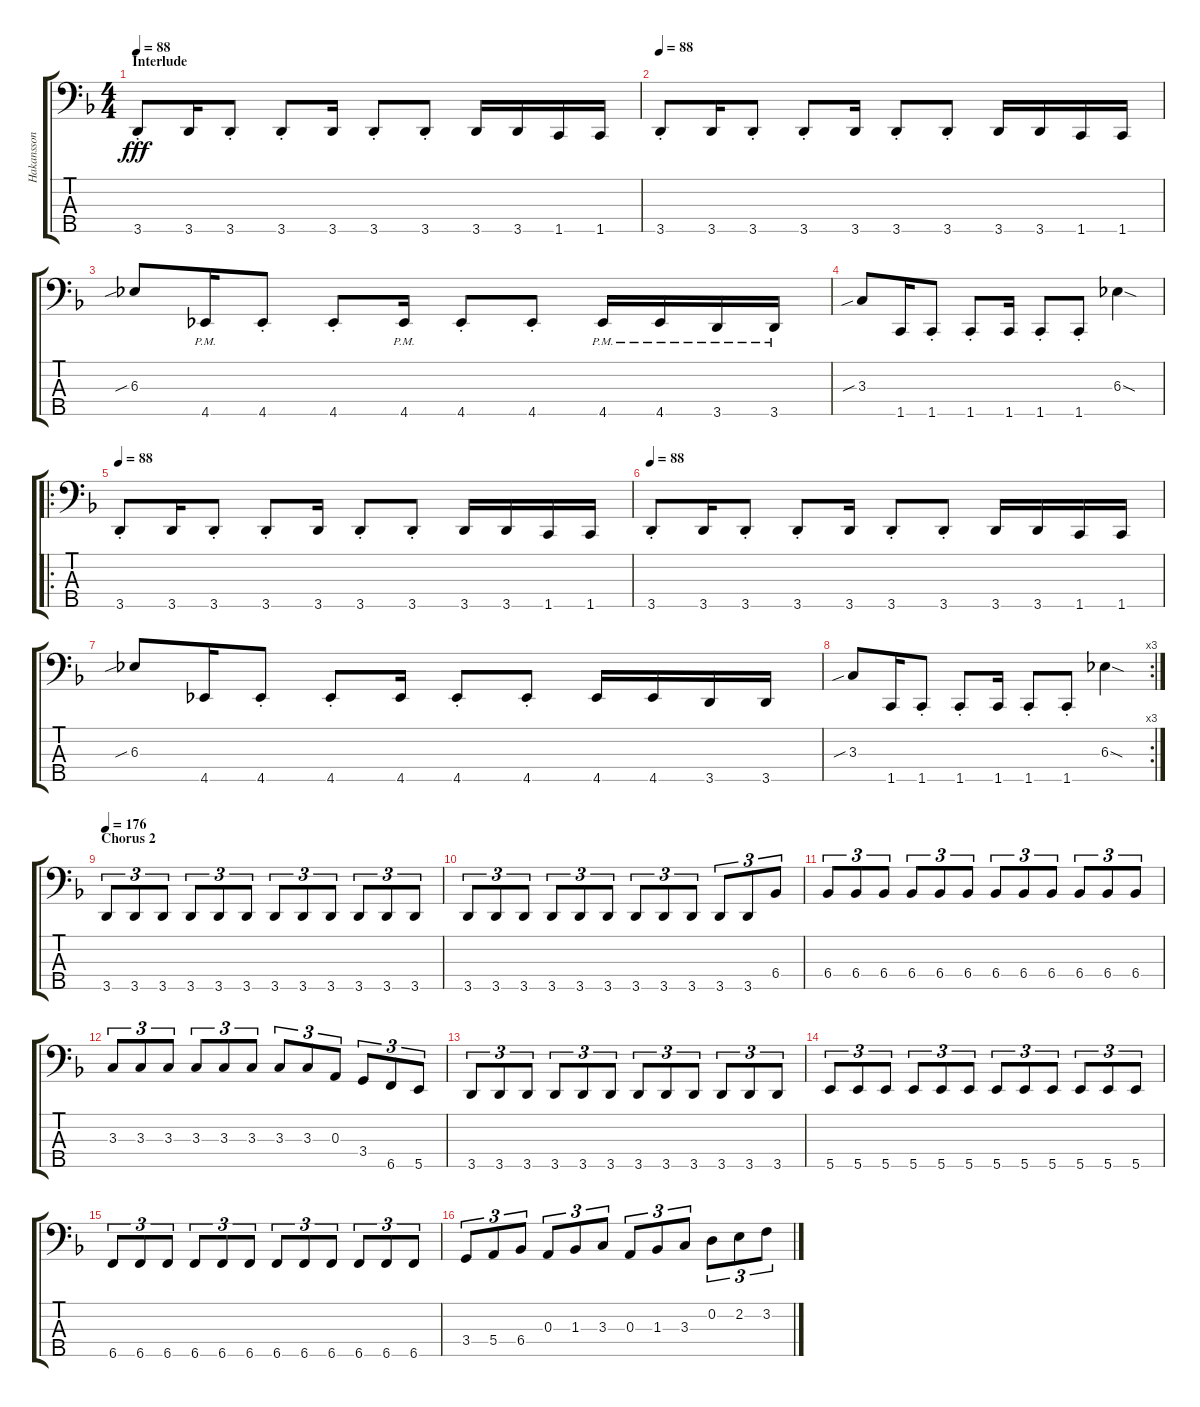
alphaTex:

\track ("Hakansson" "Hakansson") {instrument electricbassfinger}
\staff {score tabs}
\tuning (G2 D2 A1 E1 B0) {hide}
\ts (4 4)
\section ("" "Interlude")
\tempo 88
\clef f4
\ks f
3.5{st}.8{dy fff} 3.5.16 3.5{st}.8 3.5{st}.8 3.5.16 3.5{st}.8 3.5{st}.8 3.5.16 3.5.16 1.5.16 1.5.16 |
\tempo 88
3.5{st}.8 3.5.16 3.5{st}.8 3.5{st}.8 3.5.16 3.5{st}.8 3.5{st}.8 3.5.16 3.5.16 1.5.16 1.5.16 |
6.3{sib}.8 4.5{pm}.16 4.5{st}.8 4.5{st}.8 4.5{pm}.16 4.5{st}.8 4.5{st}.8 4.5{pm}.16 4.5{pm}.16 3.5{pm}.16 3.5{pm}.16 |
3.3{sib}.8 1.5.16 1.5{st}.8 1.5{st}.8 1.5.16 1.5{st}.8 1.5{st}.8 6.3{sod}.4 |
\ro
\tempo 88
3.5{st}.8 3.5.16 3.5{st}.8 3.5{st}.8 3.5.16 3.5{st}.8 3.5{st}.8 3.5.16 3.5.16 1.5.16 1.5.16 |
\tempo 88
3.5{st}.8 3.5.16 3.5{st}.8 3.5{st}.8 3.5.16 3.5{st}.8 3.5{st}.8 3.5.16 3.5.16 1.5.16 1.5.16 |
6.3{sib}.8 4.5.16 4.5{st}.8 4.5{st}.8 4.5.16 4.5{st}.8 4.5{st}.8 4.5.16 4.5.16 3.5.16 3.5.16 |
\rc 3
3.3{sib}.8 1.5.16 1.5{st}.8 1.5{st}.8 1.5.16 1.5{st}.8 1.5{st}.8 6.3{sod}.4 |
\section ("" "Chorus 2")
\tempo 176
3.5.8{tu (3 2)} 3.5.8{tu (3 2)} 3.5.8{tu (3 2)} 3.5.8{tu (3 2)} 3.5.8{tu (3 2)} 3.5.8{tu (3 2)} 3.5.8{tu (3 2)} 3.5.8{tu (3 2)} 3.5.8{tu (3 2)} 3.5.8{tu (3 2)} 3.5.8{tu (3 2)} 3.5.8{tu (3 2)} |
3.5.8{tu (3 2)} 3.5.8{tu (3 2)} 3.5.8{tu (3 2)} 3.5.8{tu (3 2)} 3.5.8{tu (3 2)} 3.5.8{tu (3 2)} 3.5.8{tu (3 2)} 3.5.8{tu (3 2)} 3.5.8{tu (3 2)} 3.5.8{tu (3 2)} 3.5.8{tu (3 2)} 6.4.8{tu (3 2)} |
6.4.8{tu (3 2)} 6.4.8{tu (3 2)} 6.4.8{tu (3 2)} 6.4.8{tu (3 2)} 6.4.8{tu (3 2)} 6.4.8{tu (3 2)} 6.4.8{tu (3 2)} 6.4.8{tu (3 2)} 6.4.8{tu (3 2)} 6.4.8{tu (3 2)} 6.4.8{tu (3 2)} 6.4.8{tu (3 2)} |
3.3.8{tu (3 2)} 3.3.8{tu (3 2)} 3.3.8{tu (3 2)} 3.3.8{tu (3 2)} 3.3.8{tu (3 2)} 3.3.8{tu (3 2)} 3.3.8{tu (3 2)} 3.3.8{tu (3 2)} 0.3.8{tu (3 2)} 3.4.8{tu (3 2)} 6.5.8{tu (3 2)} 5.5.8{tu (3 2)} |
3.5.8{tu (3 2)} 3.5.8{tu (3 2)} 3.5.8{tu (3 2)} 3.5.8{tu (3 2)} 3.5.8{tu (3 2)} 3.5.8{tu (3 2)} 3.5.8{tu (3 2)} 3.5.8{tu (3 2)} 3.5.8{tu (3 2)} 3.5.8{tu (3 2)} 3.5.8{tu (3 2)} 3.5.8{tu (3 2)} |
5.5.8{tu (3 2)} 5.5.8{tu (3 2)} 5.5.8{tu (3 2)} 5.5.8{tu (3 2)} 5.5.8{tu (3 2)} 5.5.8{tu (3 2)} 5.5.8{tu (3 2)} 5.5.8{tu (3 2)} 5.5.8{tu (3 2)} 5.5.8{tu (3 2)} 5.5.8{tu (3 2)} 5.5.8{tu (3 2)} |
6.5.8{tu (3 2)} 6.5.8{tu (3 2)} 6.5.8{tu (3 2)} 6.5.8{tu (3 2)} 6.5.8{tu (3 2)} 6.5.8{tu (3 2)} 6.5.8{tu (3 2)} 6.5.8{tu (3 2)} 6.5.8{tu (3 2)} 6.5.8{tu (3 2)} 6.5.8{tu (3 2)} 6.5.8{tu (3 2)} |
3.4.8{tu (3 2)} 5.4.8{tu (3 2)} 6.4.8{tu (3 2)} 0.3.8{tu (3 2)} 1.3.8{tu (3 2)} 3.3.8{tu (3 2)} 0.3.8{tu (3 2)} 1.3.8{tu (3 2)} 3.3.8{tu (3 2)} 0.2.8{tu (3 2)} 2.2.8{tu (3 2)} 3.2.8{tu (3 2)}
